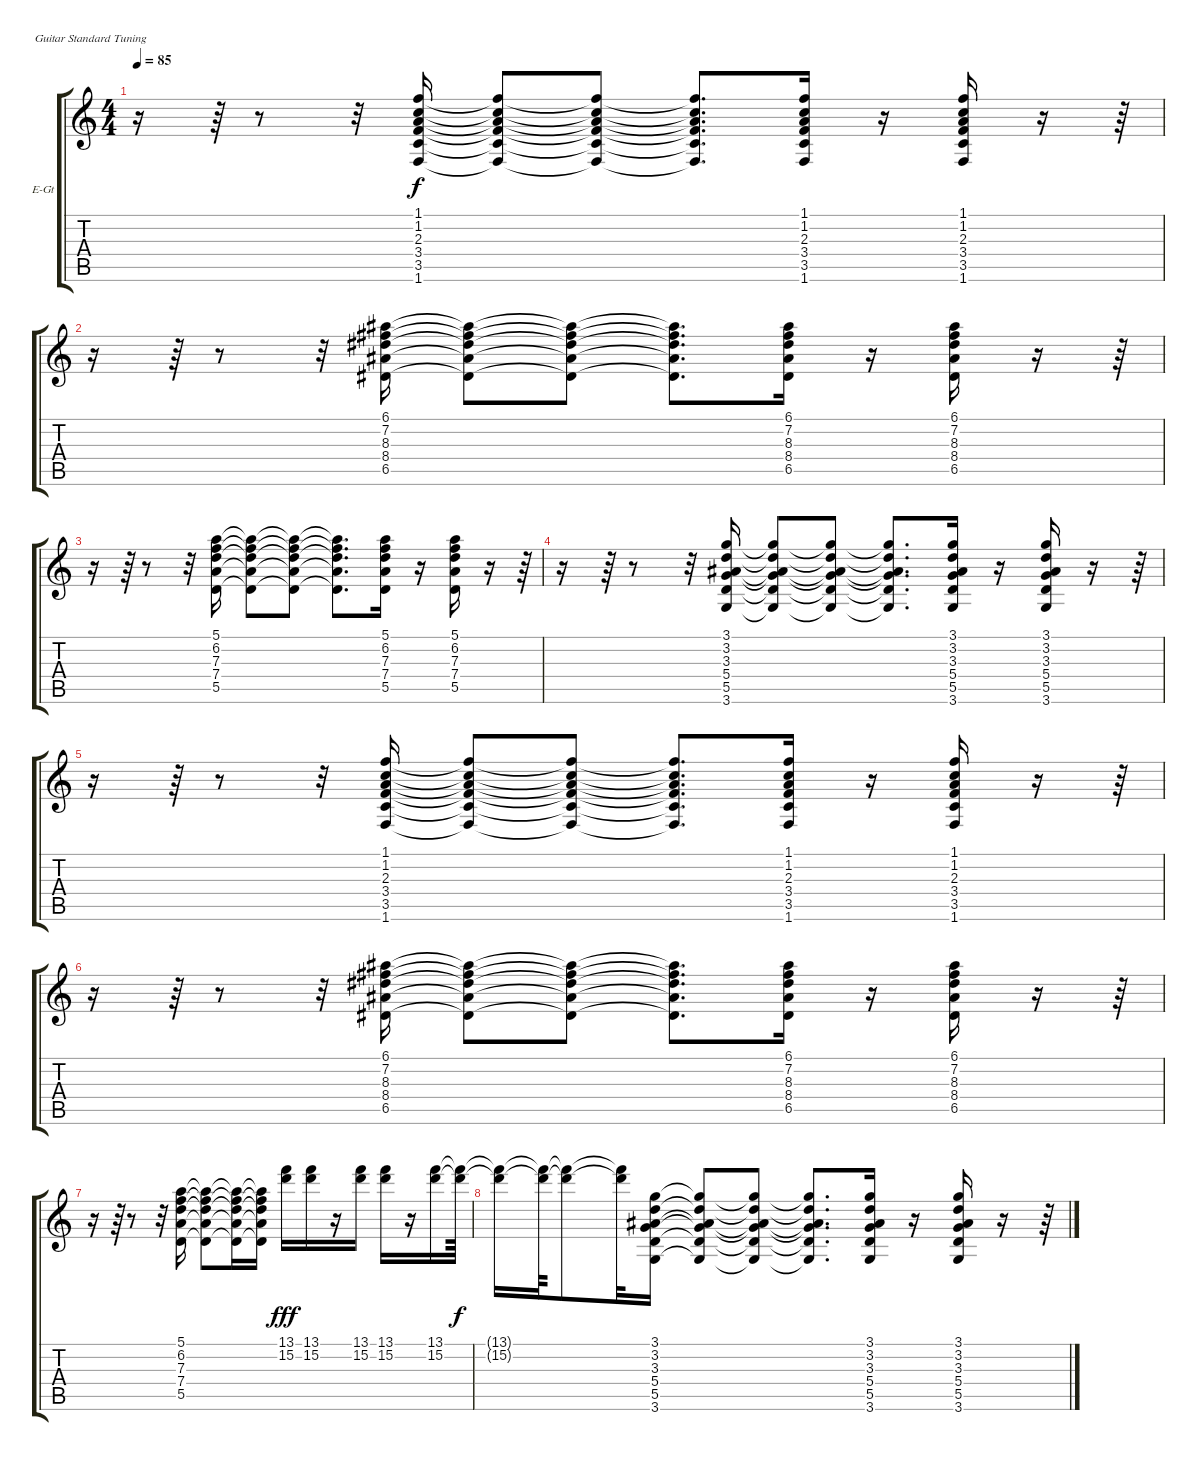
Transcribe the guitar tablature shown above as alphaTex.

\bracketExtendMode groupsimilarinstruments
\firstSystemTrackNameOrientation horizontal
\otherSystemsTrackNameOrientation horizontal
\track ("Guitar" "E-Gt") {instrument distortionguitar}
\staff {score tabs}
\tuning (E4 B3 G3 D3 A2 E2)
\ts (4 4)
\tempo 85
\clef g2
\ks c
r.16{dy f} r.64 r.8 r.32 (1.1 1.2 2.3 3.4 3.5 1.6).16 (1.1{t} 1.2{t} 2.3{t} 3.4{t} 3.5{t} 1.6{t}).8 (1.1{t} 1.2{t} 2.3{t} 3.4{t} 3.5{t} 1.6{t}).8 (1.1{t} 1.2{t} 2.3{t} 3.4{t} 3.5{t} 1.6{t}).8{d} (1.1 1.2 2.3 3.4 3.5 1.6).16 r.16 (1.1 1.2 2.3 3.4 3.5 1.6).16 r.16 r.64 |
r.16 r.64 r.8 r.32 (6.1 7.2 8.3 8.4 6.5).16 (6.1{t} 7.2{t} 8.3{t} 8.4{t} 6.5{t}).8 (6.1{t} 7.2{t} 8.3{t} 8.4{t} 6.5{t}).8 (6.1{t} 7.2{t} 8.3{t} 8.4{t} 6.5{t}).8{d} (6.1 7.2 8.3 8.4 6.5).16 r.16 (6.1 7.2 8.3 8.4 6.5).16 r.16 r.64 |
r.16 r.64 r.8 r.32 (5.1 6.2 7.3 7.4 5.5).16 (5.1{t} 6.2{t} 7.3{t} 7.4{t} 5.5{t}).8 (5.1{t} 6.2{t} 7.3{t} 7.4{t} 5.5{t}).8 (5.1{t} 6.2{t} 7.3{t} 7.4{t} 5.5{t}).8{d} (5.1 6.2 7.3 7.4 5.5).16 r.16 (5.1 6.2 7.3 7.4 5.5).16 r.16 r.64 |
r.16 r.64 r.8 r.32 (3.1 3.2 3.3 5.4 5.5 3.6).16 (3.1{t} 3.2{t} 3.3{t} 5.4{t} 5.5{t} 3.6{t}).8 (3.1{t} 3.2{t} 3.3{t} 5.4{t} 5.5{t} 3.6{t}).8 (3.1{t} 3.2{t} 3.3{t} 5.4{t} 5.5{t} 3.6{t}).8{d} (3.1 3.2 3.3 5.4 5.5 3.6).16 r.16 (3.1 3.2 3.3 5.4 5.5 3.6).16 r.16 r.64 |
r.16 r.64 r.8 r.32 (1.1 1.2 2.3 3.4 3.5 1.6).16 (1.1{t} 1.2{t} 2.3{t} 3.4{t} 3.5{t} 1.6{t}).8 (1.1{t} 1.2{t} 2.3{t} 3.4{t} 3.5{t} 1.6{t}).8 (1.1{t} 1.2{t} 2.3{t} 3.4{t} 3.5{t} 1.6{t}).8{d} (1.1 1.2 2.3 3.4 3.5 1.6).16 r.16 (1.1 1.2 2.3 3.4 3.5 1.6).16 r.16 r.64 |
r.16 r.64 r.8 r.32 (6.1 7.2 8.3 8.4 6.5).16 (6.1{t} 7.2{t} 8.3{t} 8.4{t} 6.5{t}).8 (6.1{t} 7.2{t} 8.3{t} 8.4{t} 6.5{t}).8 (6.1{t} 7.2{t} 8.3{t} 8.4{t} 6.5{t}).8{d} (6.1 7.2 8.3 8.4 6.5).16 r.16 (6.1 7.2 8.3 8.4 6.5).16 r.16 r.64 |
r.16 r.64 r.8 r.32 (5.1 6.2 7.3 7.4 5.5).16 (5.1{t} 6.2{t} 7.3{t} 7.4{t} 5.5{t}).8 (5.1{t} 6.2{t} 7.3{t} 7.4{t} 5.5{t}).16 (5.1{t} 6.2{t} 7.3{t} 7.4{t} 5.5{t}).16 (13.1 15.2).16{dy fff} (13.1 15.2).16 r.16 (13.1 15.2).16 (13.1 15.2).16 r.16 (13.1 15.2).16 (13.1{t} 15.2{t}).64{dy f} |
(13.1{t} 15.2{t}).16 (13.1{t} 15.2{t}).64 (13.1{t} 15.2{t}).8 (13.1{t} 15.2{t}).32 (3.1 3.2 3.3 5.4 5.5 3.6).16 (3.1{t} 3.2{t} 3.3{t} 5.4{t} 5.5{t} 3.6{t}).8 (3.1{t} 3.2{t} 3.3{t} 5.4{t} 5.5{t} 3.6{t}).8 (3.1{t} 3.2{t} 3.3{t} 5.4{t} 5.5{t} 3.6{t}).8{d} (3.1 3.2 3.3 5.4 5.5 3.6).16 r.16 (3.1 3.2 3.3 5.4 5.5 3.6).16 r.16 r.64
